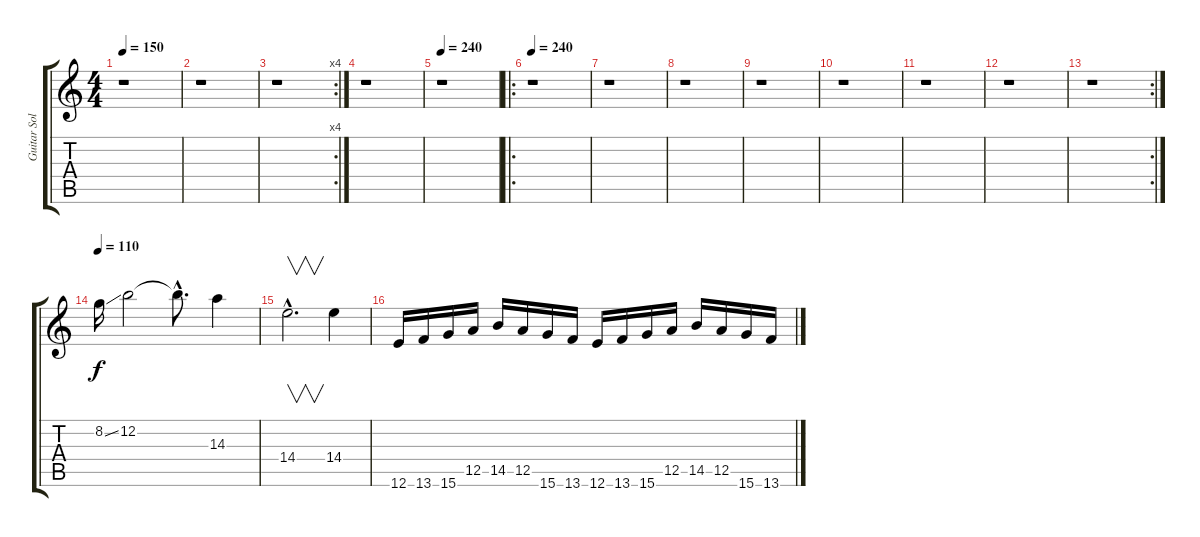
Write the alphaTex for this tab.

\track ("Guitar Solo" "Guitar Sol") {instrument distortionguitar}
\staff {score tabs}
\tuning (E4 B3 G3 D3 A2 E2) {hide}
\ts (4 4)
\tempo 150
\clef g2
\ks c
r.1{dy f} |
r.1 |
\rc 4
r.1 |
r.1 |
\tempo 240
r.1 |
\ro
\tempo 240
r.1 |
r.1 |
r.1 |
r.1 |
r.1 |
r.1 |
r.1 |
\rc 2
r.1 |
\tempo 110
8.2{ss}.16 12.2.2 12.2{hac t}.8{d} 14.3.4 |
14.4{hac}.2{v d} 14.4.4 |
12.6.16 13.6.16 15.6.16 12.5.16 14.5.16 12.5.16 15.6.16 13.6.16 12.6.16 13.6.16 15.6.16 12.5.16 14.5.16 12.5.16 15.6.16 13.6.16
